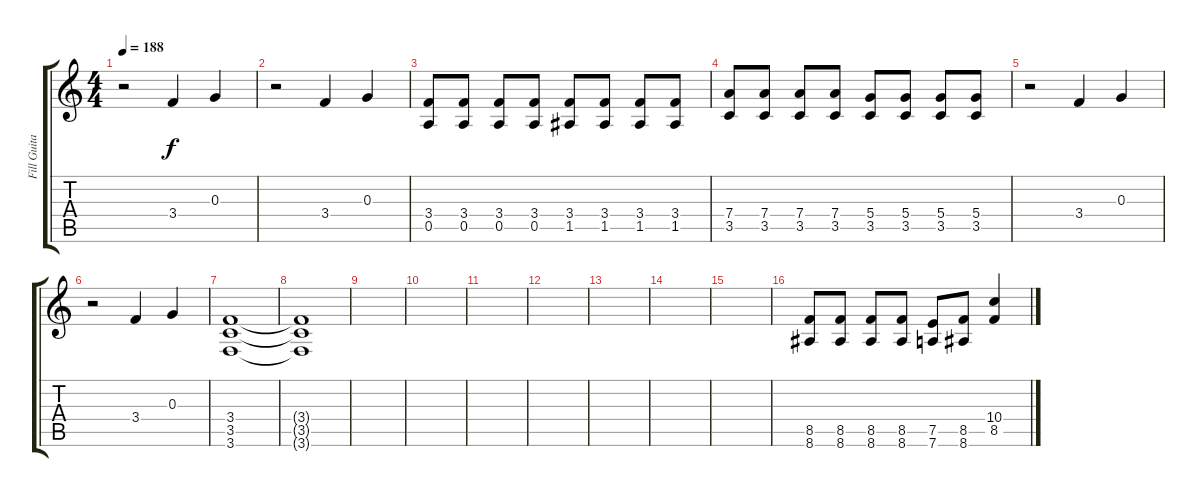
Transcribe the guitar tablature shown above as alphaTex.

\track ("Fill Guitar" "Fill Guita") {instrument distortionguitar}
\staff {score tabs}
\tuning (E4 B3 G3 D3 A2 D2) {hide}
\ts (4 4)
\tempo 188
\clef g2
\ks c
r.2{dy f} 3.4.4 0.3.4 |
r.2 3.4.4 0.3.4 |
(3.4 0.5).8 (3.4 0.5).8 (3.4 0.5).8 (3.4 0.5).8 (3.4 1.5).8 (3.4 1.5).8 (3.4 1.5).8 (3.4 1.5).8 |
(7.4 3.5).8 (7.4 3.5).8 (7.4 3.5).8 (7.4 3.5).8 (5.4 3.5).8 (5.4 3.5).8 (5.4 3.5).8 (5.4 3.5).8 |
r.2 3.4.4 0.3.4 |
r.2 3.4.4 0.3.4 |
(3.4 3.5 3.6).1 |
(3.4{t} 3.5{t} 3.6{t}).1 |
|
|
|
|
|
|
|
(8.5 8.6).8 (8.5 8.6).8 (8.5 8.6).8 (8.5 8.6).8 (7.5 7.6).8 (8.5 8.6).8 (10.4 8.5).4
